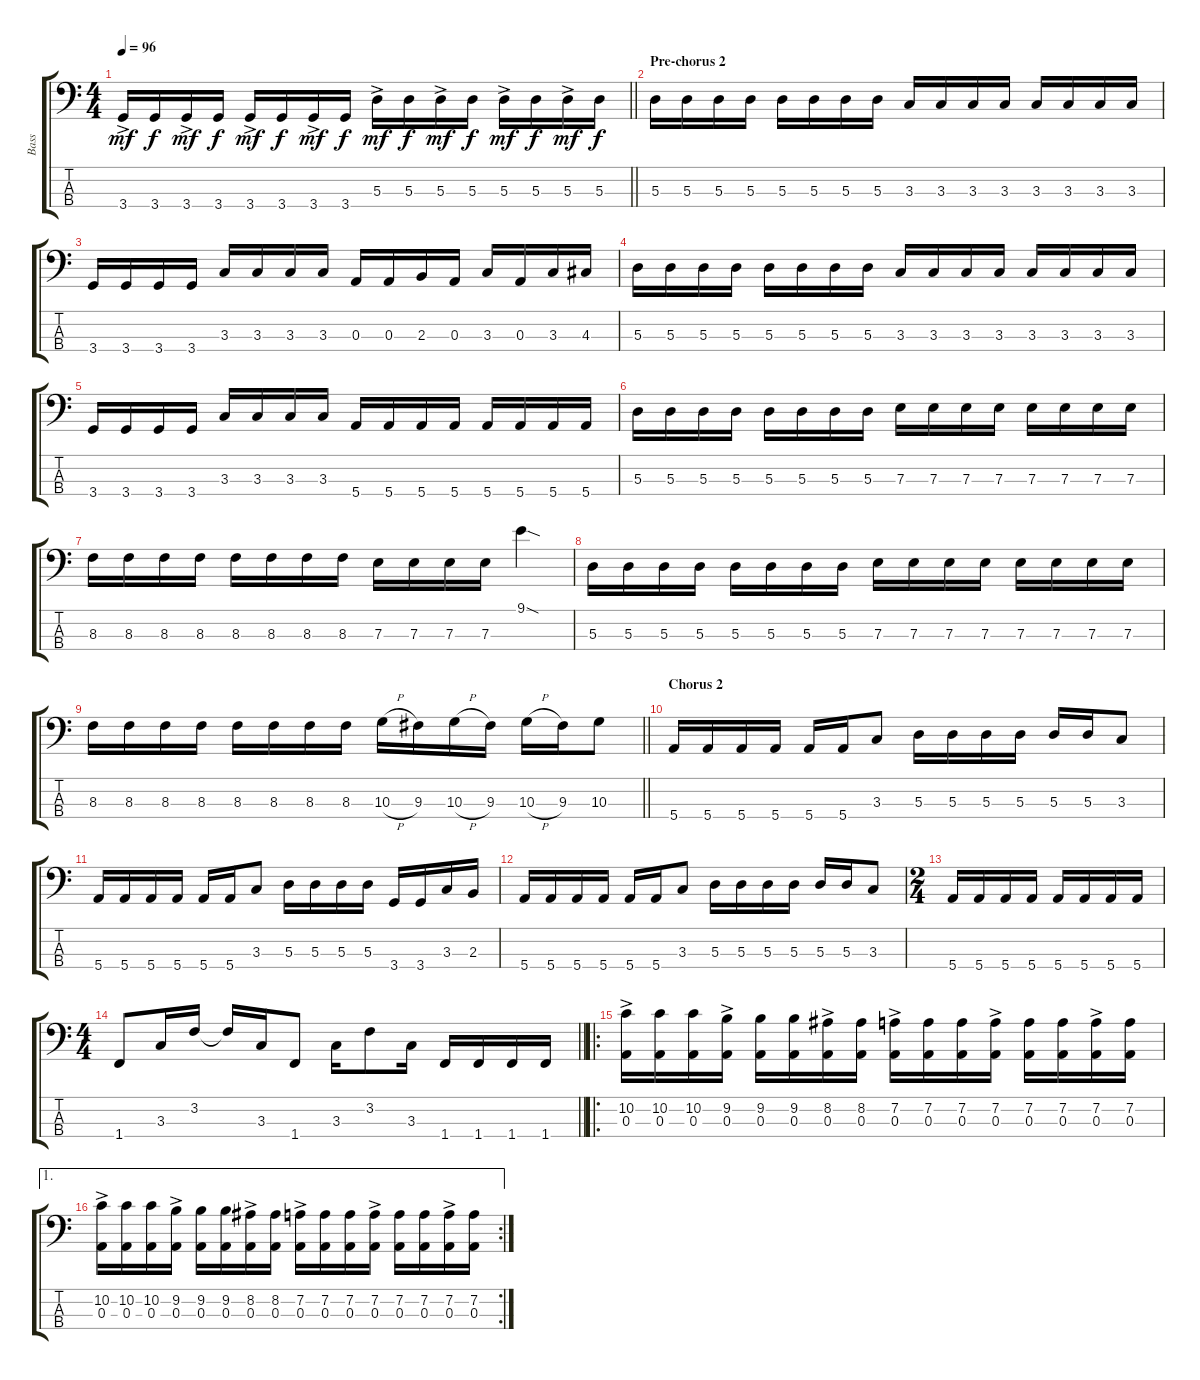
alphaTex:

\track ("Bass" "Bass") {instrument electricbasspick}
\staff {score tabs}
\tuning (G2 D2 A1 E1) {hide}
\ts (4 4)
\tempo 96
\clef f4
\barLineRight lightlight
\ks c
3.4{ac}.16{dy mf} 3.4.16{dy f} 3.4{ac}.16{dy mf} 3.4.16{dy f} 3.4{ac}.16{dy mf} 3.4.16{dy f} 3.4{ac}.16{dy mf} 3.4.16{dy f} 5.3{ac}.16{dy mf} 5.3.16{dy f} 5.3{ac}.16{dy mf} 5.3.16{dy f} 5.3{ac}.16{dy mf} 5.3.16{dy f} 5.3{ac}.16{dy mf} 5.3.16{dy f} |
\section ("" "Pre-chorus 2")
5.3.16 5.3.16 5.3.16 5.3.16 5.3.16 5.3.16 5.3.16 5.3.16 3.3.16 3.3.16 3.3.16 3.3.16 3.3.16 3.3.16 3.3.16 3.3.16 |
3.4.16 3.4.16 3.4.16 3.4.16 3.3.16 3.3.16 3.3.16 3.3.16 0.3.16 0.3.16 2.3.16 0.3.16 3.3.16 0.3.16 3.3.16 4.3.16 |
5.3.16 5.3.16 5.3.16 5.3.16 5.3.16 5.3.16 5.3.16 5.3.16 3.3.16 3.3.16 3.3.16 3.3.16 3.3.16 3.3.16 3.3.16 3.3.16 |
3.4.16 3.4.16 3.4.16 3.4.16 3.3.16 3.3.16 3.3.16 3.3.16 5.4.16 5.4.16 5.4.16 5.4.16 5.4.16 5.4.16 5.4.16 5.4.16 |
5.3.16 5.3.16 5.3.16 5.3.16 5.3.16 5.3.16 5.3.16 5.3.16 7.3.16 7.3.16 7.3.16 7.3.16 7.3.16 7.3.16 7.3.16 7.3.16 |
8.3.16 8.3.16 8.3.16 8.3.16 8.3.16 8.3.16 8.3.16 8.3.16 7.3.16 7.3.16 7.3.16 7.3.16 9.1{sod}.4 |
5.3.16 5.3.16 5.3.16 5.3.16 5.3.16 5.3.16 5.3.16 5.3.16 7.3.16 7.3.16 7.3.16 7.3.16 7.3.16 7.3.16 7.3.16 7.3.16 |
\barLineRight lightlight
8.3.16 8.3.16 8.3.16 8.3.16 8.3.16 8.3.16 8.3.16 8.3.16 10.3{h}.16 9.3.16 10.3{h}.16 9.3.16 10.3{h}.16 9.3.16 10.3.8 |
\section ("" "Chorus 2")
5.4.16 5.4.16 5.4.16 5.4.16 5.4.16 5.4.16 3.3.8 5.3.16 5.3.16 5.3.16 5.3.16 5.3.16 5.3.16 3.3.8 |
5.4.16 5.4.16 5.4.16 5.4.16 5.4.16 5.4.16 3.3.8 5.3.16 5.3.16 5.3.16 5.3.16 3.4.16 3.4.16 3.3.16 2.3.16 |
5.4.16 5.4.16 5.4.16 5.4.16 5.4.16 5.4.16 3.3.8 5.3.16 5.3.16 5.3.16 5.3.16 5.3.16 5.3.16 3.3.8 |
\ts (2 4)
5.4.16 5.4.16 5.4.16 5.4.16 5.4.16 5.4.16 5.4.16 5.4.16 |
\ts (4 4)
\barLineRight lightlight
1.4.8 3.3.16 3.2.16 3.2{t}.16 3.3.16 1.4.8 3.3.16 3.2.8 3.3.16 1.4.16 1.4.16 1.4.16 1.4.16 |
\ro
(10.2 0.3{ac}).16 (10.2 0.3).16 (10.2 0.3).16 (9.2{ac} 0.3).16 (9.2 0.3).16 (9.2 0.3).16 (8.2{ac} 0.3).16 (8.2 0.3).16 (7.2{ac} 0.3).16 (7.2 0.3).16 (7.2 0.3).16 (7.2{ac} 0.3).16 (7.2 0.3).16 (7.2 0.3).16 (7.2{ac} 0.3).16 (7.2 0.3).16 |
\ae 1
\rc 2
(10.2 0.3{ac}).16 (10.2 0.3).16 (10.2 0.3).16 (9.2{ac} 0.3).16 (9.2 0.3).16 (9.2 0.3).16 (8.2{ac} 0.3).16 (8.2 0.3).16 (7.2{ac} 0.3).16 (7.2 0.3).16 (7.2 0.3).16 (7.2{ac} 0.3).16 (7.2 0.3).16 (7.2 0.3).16 (7.2{ac} 0.3).16 (7.2 0.3).16
